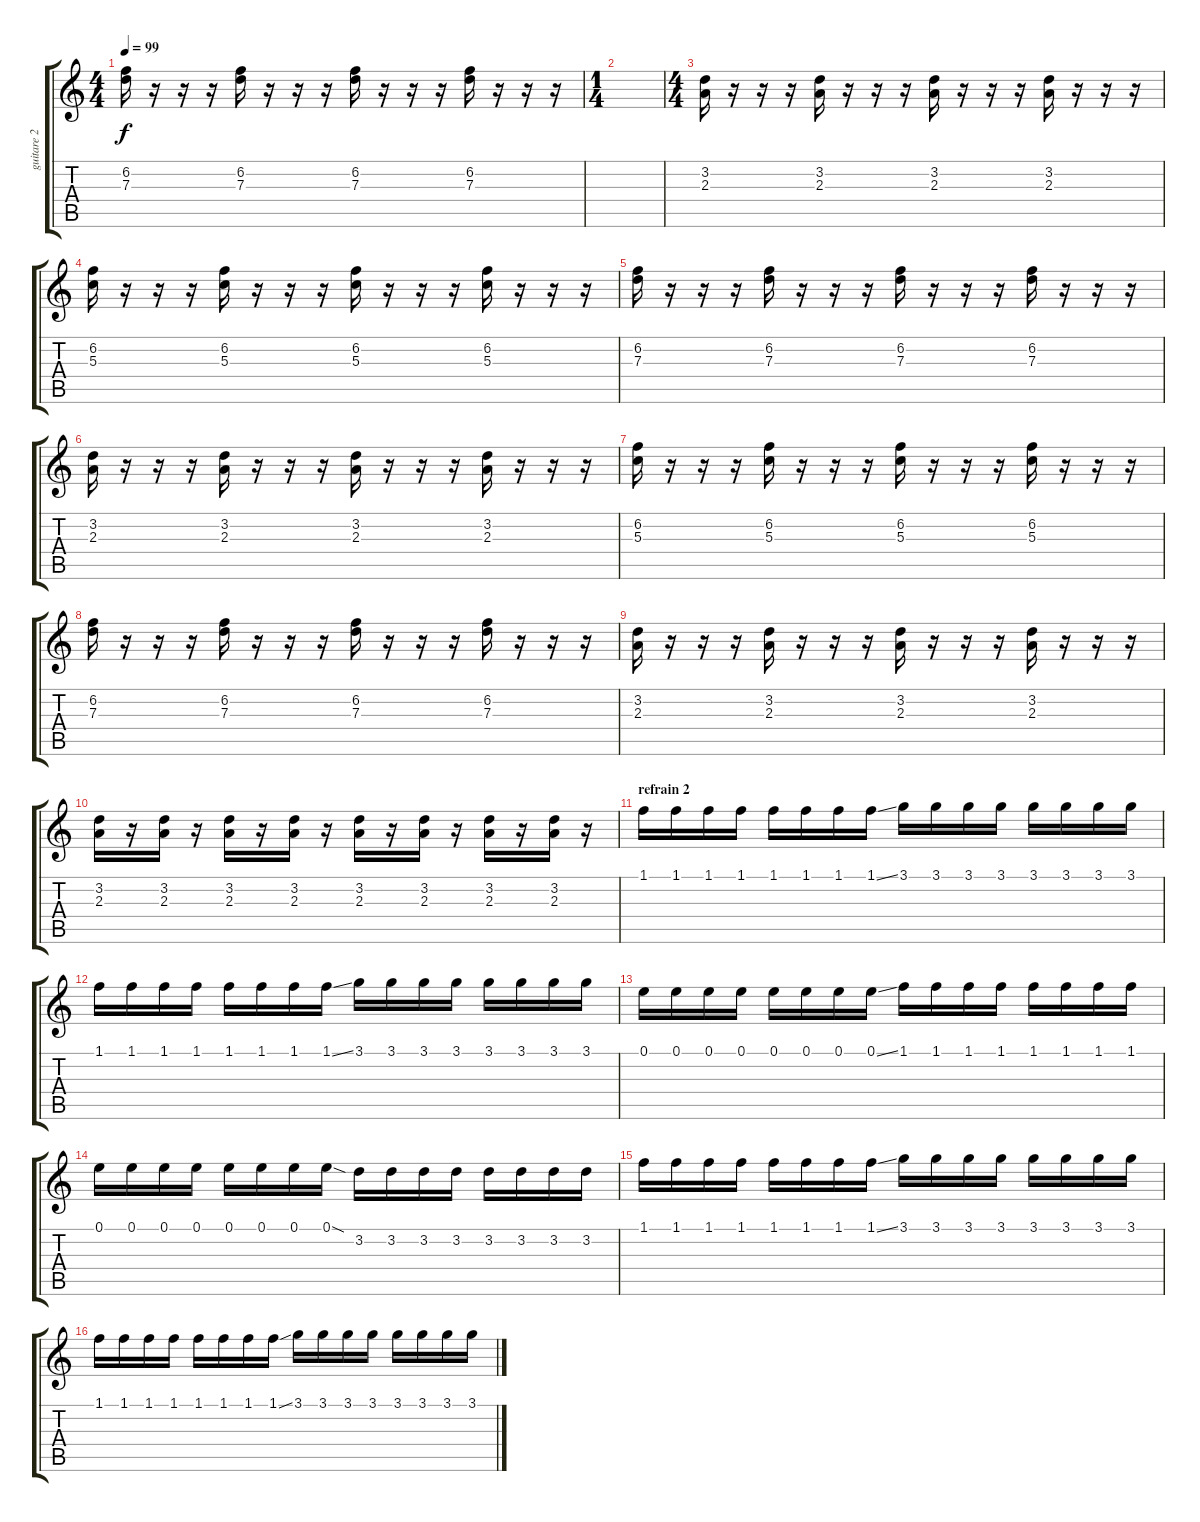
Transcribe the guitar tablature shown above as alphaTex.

\track ("guitare 2 (dropped D)" "guitare 2 ") {instrument distortionguitar}
\staff {score tabs}
\tuning (E4 B3 G3 D3 A2 D2) {hide}
\ts (4 4)
\tempo 99
\clef g2
\ks c
(6.2 7.3).16{dy f} r.16 r.16 r.16 (6.2 7.3).16 r.16 r.16 r.16 (6.2 7.3).16 r.16 r.16 r.16 (6.2 7.3).16 r.16 r.16 r.16 |
\ts (1 4)
|
\ts (4 4)
(3.2 2.3).16 r.16 r.16 r.16 (3.2 2.3).16 r.16 r.16 r.16 (3.2 2.3).16 r.16 r.16 r.16 (3.2 2.3).16 r.16 r.16 r.16 |
(6.2 5.3).16 r.16 r.16 r.16 (6.2 5.3).16 r.16 r.16 r.16 (6.2 5.3).16 r.16 r.16 r.16 (6.2 5.3).16 r.16 r.16 r.16 |
(6.2 7.3).16 r.16 r.16 r.16 (6.2 7.3).16 r.16 r.16 r.16 (6.2 7.3).16 r.16 r.16 r.16 (6.2 7.3).16 r.16 r.16 r.16 |
(3.2 2.3).16 r.16 r.16 r.16 (3.2 2.3).16 r.16 r.16 r.16 (3.2 2.3).16 r.16 r.16 r.16 (3.2 2.3).16 r.16 r.16 r.16 |
(6.2 5.3).16 r.16 r.16 r.16 (6.2 5.3).16 r.16 r.16 r.16 (6.2 5.3).16 r.16 r.16 r.16 (6.2 5.3).16 r.16 r.16 r.16 |
(6.2 7.3).16 r.16 r.16 r.16 (6.2 7.3).16 r.16 r.16 r.16 (6.2 7.3).16 r.16 r.16 r.16 (6.2 7.3).16 r.16 r.16 r.16 |
(3.2 2.3).16 r.16 r.16 r.16 (3.2 2.3).16 r.16 r.16 r.16 (3.2 2.3).16 r.16 r.16 r.16 (3.2 2.3).16 r.16 r.16 r.16 |
(3.2 2.3).16{volume 16} r.16 (3.2 2.3).16 r.16 (3.2 2.3).16 r.16 (3.2 2.3).16 r.16 (3.2 2.3).16 r.16 (3.2 2.3).16 r.16 (3.2 2.3).16 r.16 (3.2 2.3).16 r.16 |
\section ("" "refrain 2")
1.1.16 1.1.16 1.1.16 1.1.16 1.1.16 1.1.16 1.1.16 1.1{ss}.16 3.1.16 3.1.16 3.1.16 3.1.16 3.1.16 3.1.16 3.1.16 3.1.16 |
1.1.16 1.1.16 1.1.16 1.1.16 1.1.16 1.1.16 1.1.16 1.1{ss}.16 3.1.16 3.1.16 3.1.16 3.1.16 3.1.16 3.1.16 3.1.16 3.1.16 |
0.1.16 0.1.16 0.1.16 0.1.16 0.1.16 0.1.16 0.1.16 0.1{ss}.16 1.1.16 1.1.16 1.1.16 1.1.16 1.1.16 1.1.16 1.1.16 1.1.16 |
0.1.16 0.1.16 0.1.16 0.1.16 0.1.16 0.1.16 0.1.16 0.1{sod}.16 3.2.16 3.2.16 3.2.16 3.2.16 3.2.16 3.2.16 3.2.16 3.2.16 |
1.1.16 1.1.16 1.1.16 1.1.16 1.1.16 1.1.16 1.1.16 1.1{ss}.16 3.1.16 3.1.16 3.1.16 3.1.16 3.1.16 3.1.16 3.1.16 3.1.16 |
1.1.16 1.1.16 1.1.16 1.1.16 1.1.16 1.1.16 1.1.16 1.1{ss}.16 3.1.16 3.1.16 3.1.16 3.1.16 3.1.16 3.1.16 3.1.16 3.1.16
